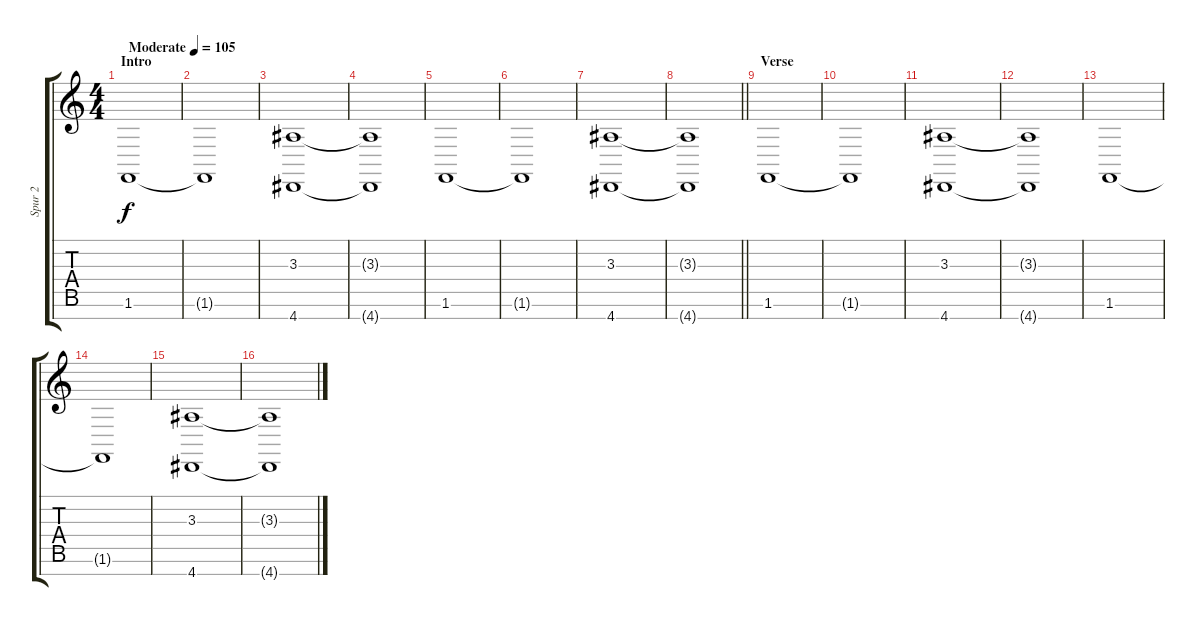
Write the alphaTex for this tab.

\track ("Spur 2" "Spur 2") {instrument stringensemble2}
\staff {score tabs}
\tuning (E4 B3 G3 D3 A2 E2 B1) {hide}
\ts (4 4)
\section ("" "Intro")
\tempo (105 "Moderate")
\clef g2
\ks c
1.6.1{dy f instrument stringensemble2} |
1.6{t}.1 |
(3.3 4.7).1 |
(3.3{t} 4.7{t}).1 |
1.6.1 |
1.6{t}.1 |
(3.3 4.7).1 |
\barLineRight lightlight
(3.3{t} 4.7{t}).1 |
\section ("" "Verse")
1.6.1 |
1.6{t}.1 |
(3.3 4.7).1 |
(3.3{t} 4.7{t}).1 |
1.6.1 |
1.6{t}.1 |
(3.3 4.7).1 |
(3.3{t} 4.7{t}).1
